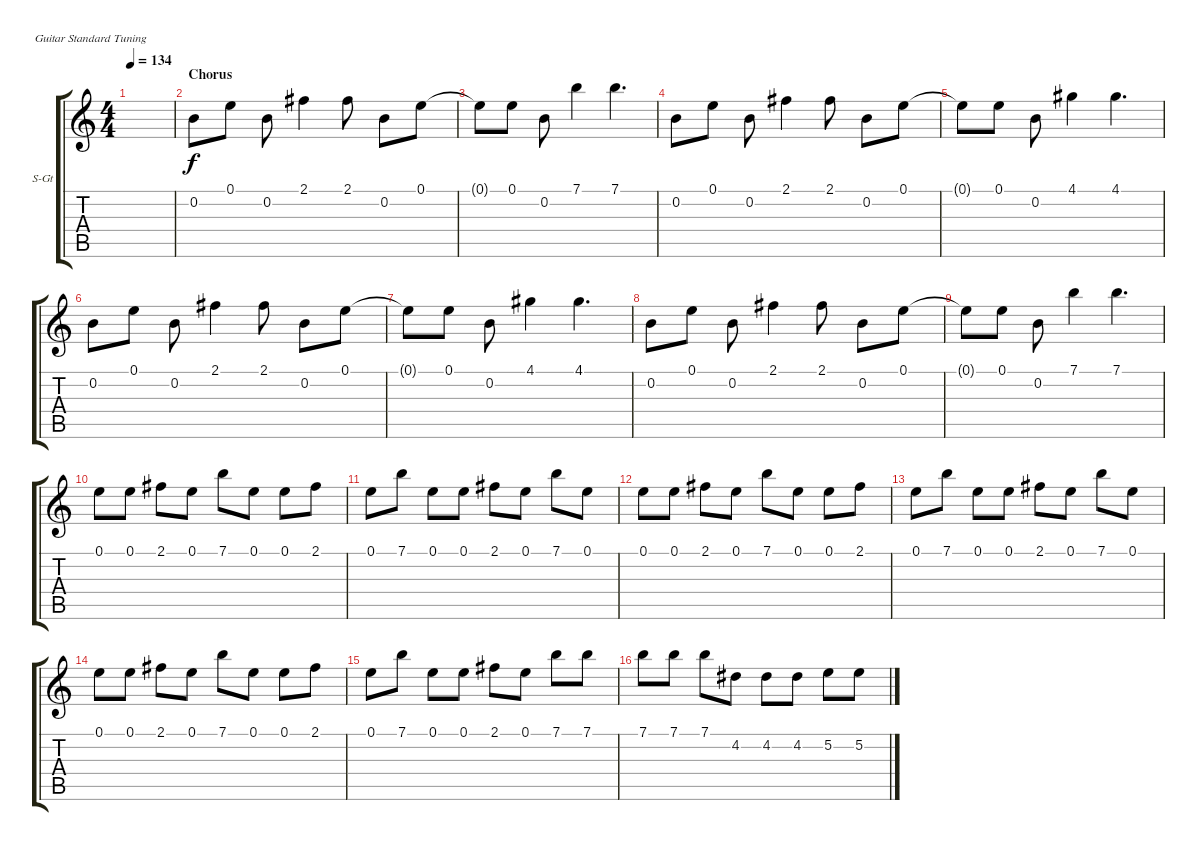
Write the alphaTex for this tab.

\defaultSystemsLayout 4
\bracketExtendMode groupsimilarinstruments
\firstSystemTrackNameOrientation horizontal
\otherSystemsTrackNameOrientation horizontal
\track ("tomo " "S-Gt") {instrument acousticguitarsteel}
\staff {score tabs}
\tuning (E4 B3 G3 D3 A2 E2)
\ts (4 4)
\tempo 134
\clef g2
\ks c
|
\section ("" "Chorus")
0.2.8 0.1.8 0.2.8 2.1.4 2.1.8 0.2.8 0.1.8 |
0.1{t}.8 0.1.8 0.2.8 7.1.4 7.1.4{d} |
0.2.8 0.1.8 0.2.8 2.1.4 2.1.8 0.2.8 0.1.8 |
0.1{t}.8 0.1.8 0.2.8 4.1.4 4.1.4{d} |
0.2.8 0.1.8 0.2.8 2.1.4 2.1.8 0.2.8 0.1.8 |
0.1{t}.8 0.1.8 0.2.8 4.1.4 4.1.4{d} |
0.2.8 0.1.8 0.2.8 2.1.4 2.1.8 0.2.8 0.1.8 |
0.1{t}.8 0.1.8 0.2.8 7.1.4 7.1.4{d} |
0.1.8 0.1.8 2.1.8 0.1.8 7.1.8 0.1.8 0.1.8 2.1.8 |
0.1.8 7.1.8 0.1.8 0.1.8 2.1.8 0.1.8 7.1.8 0.1.8 |
0.1.8 0.1.8 2.1.8 0.1.8 7.1.8 0.1.8 0.1.8 2.1.8 |
0.1.8 7.1.8 0.1.8 0.1.8 2.1.8 0.1.8 7.1.8 0.1.8 |
0.1.8 0.1.8 2.1.8 0.1.8 7.1.8 0.1.8 0.1.8 2.1.8 |
0.1.8 7.1.8 0.1.8 0.1.8 2.1.8 0.1.8 7.1.8 7.1.8 |
7.1.8 7.1.8 7.1.8 4.2.8 4.2.8 4.2.8 5.2.8 5.2.8
